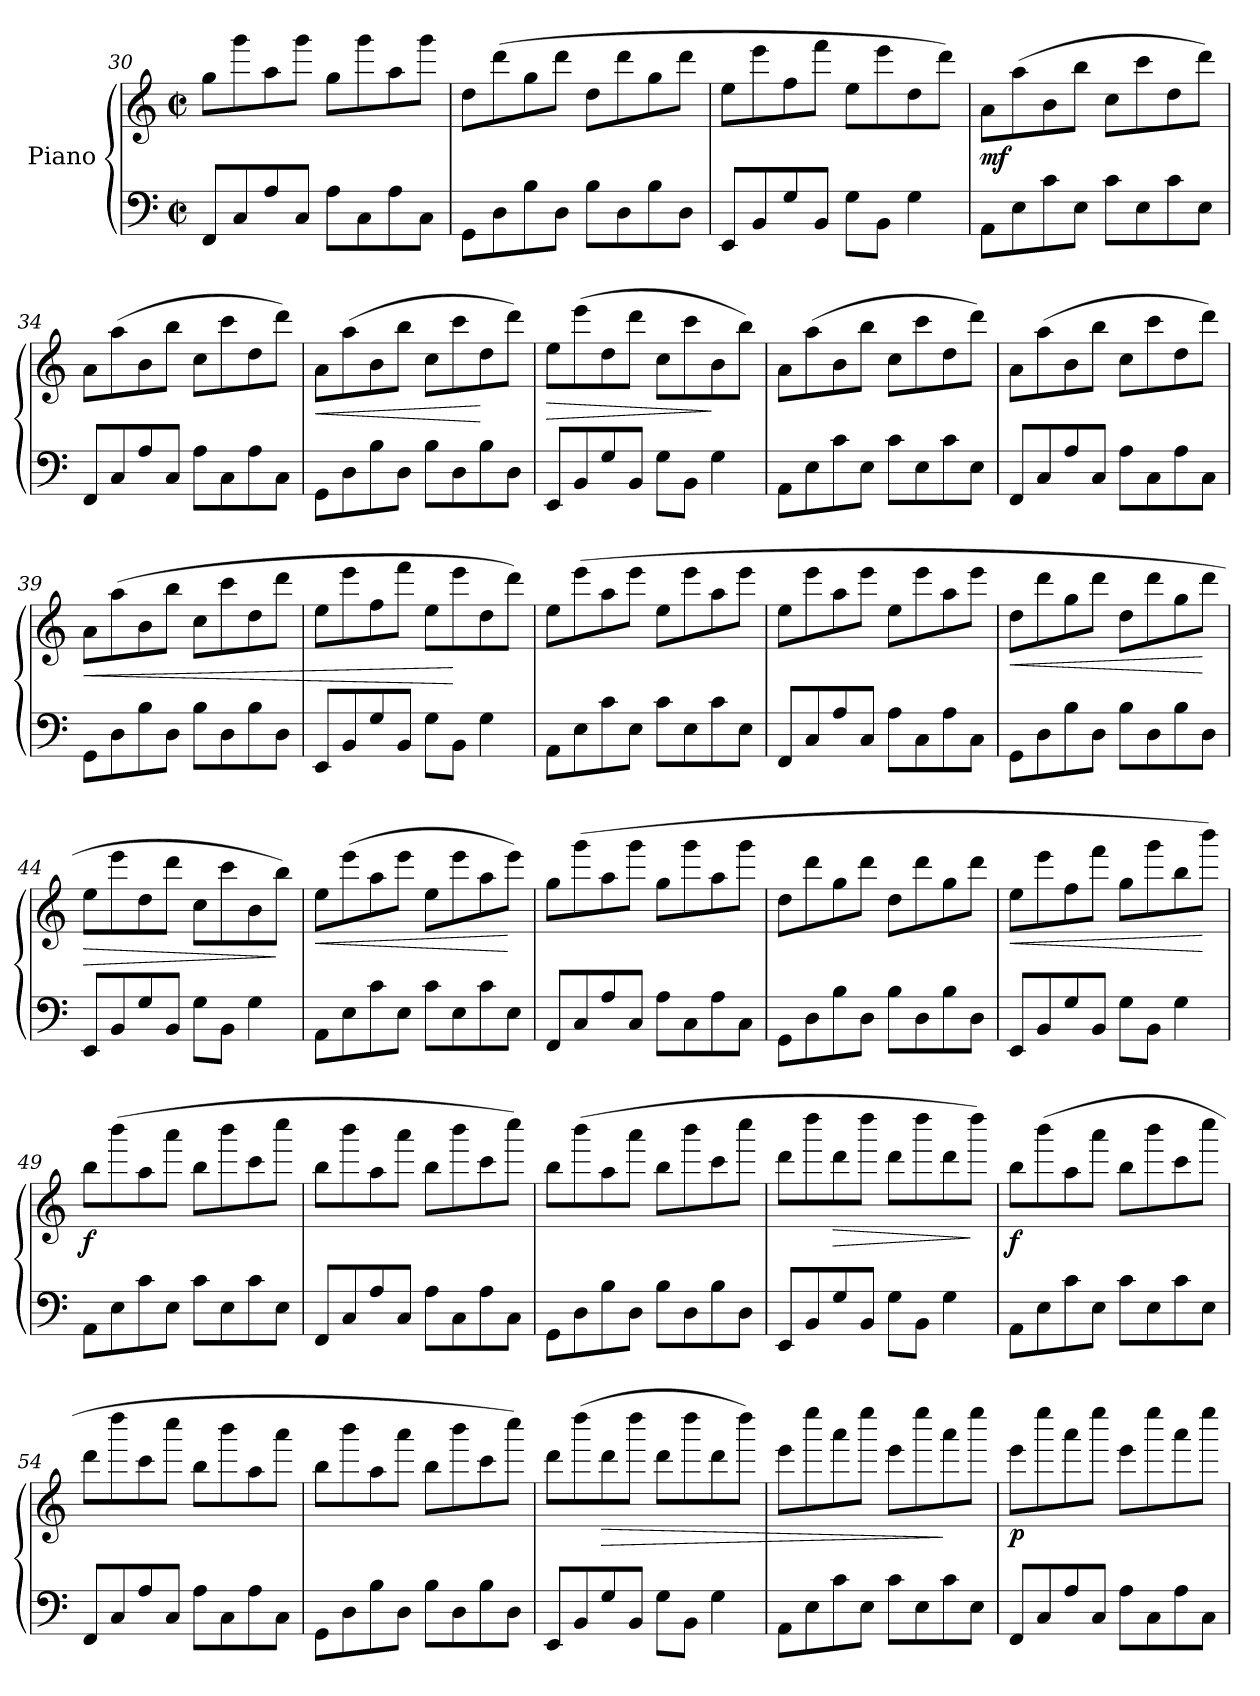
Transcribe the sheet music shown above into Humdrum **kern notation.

**kern	**kern	**dynam
*part1	*part1	*part1
*staff2	*staff1	*staff1/2
*I"Piano	*	*
*clefF4	*clefG2	*
*k[]	*k[]	*
*M2/2	*M2/2	*
*met(c|)	*met(c|)	*
=30	=30	=30
8FF/L	8gg\L	.
8C/	8ggg\	.
8A/	8aa\	.
8C/J	8ggg\J	.
8A\L	8gg\L	.
8C\	8ggg\	.
8A\	8aa\	.
8C\J	8ggg\J	.
=31	=31	=31
8GG\L	8dd\L	.
8D\	(>8ddd\	.
8B\	8gg\	.
8D\J	8ddd\J	.
8B\L	8dd\L	.
8D\	8ddd\	.
8B\	8gg\	.
8D\J	8ddd\J	.
!!LO:LB:g=z
=32	=32	=32
8EE/L	8ee\L	.
8BB/	8eee\	.
8G/	8ff\	.
8BB/J	8fff\J	.
8G\L	8ee\L	.
8BB\J	8eee\	.
4G\	8dd\	.
.	8ddd\J)	.
=33	=33	=33
!	!	!LO:DY:b
8AA\L	8a\L	mf
8E\	(>8aa\	.
8c\	8b\	.
8E\J	8bb\J	.
8c\L	8cc\L	.
8E\	8ccc\	.
8c\	8dd\	.
8E\J	8ddd\J)	.
=34	=34	=34
8FF/L	8a\L	.
8C/	(>8aa\	.
8A/	8b\	.
8C/J	8bb\J	.
8A\L	8cc\L	.
8C\	8ccc\	.
8A\	8dd\	.
8C\J	8ddd\J)	.
=35	=35	=35
!	!	!LO:HP:b
8GG\L	8a\L	<
8D\	(>8aa\	.
8B\	8b\	.
8D\J	8bb\J	.
8B\L	8cc\L	.
8D\	8ccc\	.
8B\	8dd\	[
8D\J	8ddd\J)	.
=36	=36	=36
!	!	!LO:HP:b
8EE/L	8ee\L	>
8BB/	(>8eee\	.
8G/	8dd\	.
8BB/J	8ddd\J	.
8G\L	8cc\L	.
8BB\J	8ccc\	.
4G\	8b\	]
.	8bb\J)	.
!!LO:LB:g=z
=37	=37	=37
8AA\L	8a\L	.
8E\	(>8aa\	.
8c\	8b\	.
8E\J	8bb\J	.
8c\L	8cc\L	.
8E\	8ccc\	.
8c\	8dd\	.
8E\J	8ddd\J)	.
=38	=38	=38
8FF/L	8a\L	.
8C/	(>8aa\	.
8A/	8b\	.
8C/J	8bb\J	.
8A\L	8cc\L	.
8C\	8ccc\	.
8A\	8dd\	.
8C\J	8ddd\J)	.
=39	=39	=39
!	!	!LO:HP:b
8GG\L	8a\L	<
8D\	(>8aa\	.
8B\	8b\	.
8D\J	8bb\J	.
8B\L	8cc\L	.
8D\	8ccc\	.
8B\	8dd\	.
8D\J	8ddd\J	.
=40	=40	=40
8EE/L	8ee\L	.
8BB/	8eee\	.
8G/	8ff\	.
8BB/J	8fff\J	.
8G\L	8ee\L	.
8BB\J	8eee\	[
4G\	8dd\	.
.	8ddd\J)	.
=41	=41	=41
8AA\L	8ee\L	.
8E\	(>8eee\	.
8c\	8aa\	.
8E\J	8eee\J	.
8c\L	8ee\L	.
8E\	8eee\	.
8c\	8aa\	.
8E\J	8eee\J	.
!!LO:LB:g=z
=42	=42	=42
8FF/L	8ee\L	.
8C/	8eee\	.
8A/	8aa\	.
8C/J	8eee\J	.
8A\L	8ee\L	.
8C\	8eee\	.
8A\	8aa\	.
8C\J	8eee\J	.
=43	=43	=43
!	!	!LO:HP:b
8GG\L	8dd\L	<
8D\	8ddd\	.
8B\	8gg\	.
8D\J	8ddd\J	.
8B\L	8dd\L	.
8D\	8ddd\	.
8B\	8gg\	.
8D\J	8ddd\J	[
=44	=44	=44
!	!	!LO:HP:b
8EE/L	8ee\L	>
8BB/	8eee\	.
8G/	8dd\	.
8BB/J	8ddd\J	.
8G\L	8cc\L	.
8BB\J	8ccc\	.
4G\	8b\	.
.	8bb\J)	]
=45	=45	=45
!	!	!LO:HP:b
8AA\L	8ee\L	<
8E\	(>8eee\	.
8c\	8aa\	.
8E\J	8eee\J	.
8c\L	8ee\L	.
8E\	8eee\	.
8c\	8aa\	.
8E\J	8eee\J)	[
=46	=46	=46
8FF/L	8gg\L	.
8C/	(>8ggg\	.
8A/	8aa\	.
8C/J	8ggg\J	.
8A\L	8gg\L	.
8C\	8ggg\	.
8A\	8aa\	.
8C\J	8ggg\J	.
!!LO:PB:g=z
=47	=47	=47
8GG\L	8dd\L	.
8D\	8ddd\	.
8B\	8gg\	.
8D\J	8ddd\J	.
8B\L	8dd\L	.
8D\	8ddd\	.
8B\	8gg\	.
8D\J	8ddd\J	.
=48	=48	=48
!	!	!LO:HP:b
8EE/L	8ee\L	<
8BB/	8eee\	.
8G/	8ff\	.
8BB/J	8fff\J	.
8G\L	8gg\L	.
8BB\J	8ggg\	.
4G\	8bb\	.
.	8bbb\J)	[
=49	=49	=49
!	!	!LO:DY:b
8AA\L	8bb\L	f
8E\	(>8bbb\	.
8c\	8aa\	.
8E\J	8aaa\J	.
8c\L	8bb\L	.
8E\	8bbb\	.
8c\	8ccc\	.
8E\J	8cccc\J	.
=50	=50	=50
8FF/L	8bb\L	.
8C/	8bbb\	.
8A/	8aa\	.
8C/J	8aaa\J	.
8A\L	8bb\L	.
8C\	8bbb\	.
8A\	8ccc\	.
8C\J	8cccc\J)	.
=51	=51	=51
8GG\L	8bb\L	.
8D\	(>8bbb\	.
8B\	8aa\	.
8D\J	8aaa\J	.
8B\L	8bb\L	.
8D\	8bbb\	.
8B\	8ccc\	.
8D\J	8cccc\J	.
!!LO:LB:g=z
=52	=52	=52
8EE/L	8ddd\L	.
8BB/	8dddd\	.
!	!	!LO:HP:b
8G/	8ddd\	>
8BB/J	8dddd\J	.
8G\L	8ddd\L	.
8BB\J	8dddd\	.
4G\	8ddd\	.
.	8dddd\J)	]
=53	=53	=53
!	!	!LO:DY:b
8AA\L	8bb\L	f
8E\	(>8bbb\	.
8c\	8aa\	.
8E\J	8aaa\J	.
8c\L	8bb\L	.
8E\	8bbb\	.
8c\	8ccc\	.
8E\J	8cccc\J	.
=54	=54	=54
8FF/L	8ddd\L	.
8C/	8dddd\	.
8A/	8ccc\	.
8C/J	8cccc\J	.
8A\L	8bb\L	.
8C\	8bbb\	.
8A\	8aa\	.
8C\J	8aaa\J	.
=55	=55	=55
8GG\L	8bb\L	.
8D\	8bbb\	.
8B\	8aa\	.
8D\J	8aaa\J	.
8B\L	8bb\L	.
8D\	8bbb\	.
8B\	8ccc\	.
8D\J	8cccc\J)	.
=56	=56	=56
8EE/L	8ddd\L	.
8BB/	(>8dddd\	.
!	!	!LO:HP:b
8G/	8ddd\	>
8BB/J	8dddd\J	.
8G\L	8ddd\L	.
8BB\J	8dddd\	.
4G\	8ddd\	.
.	8dddd\J)	.
!!LO:LB:g=z
=57	=57	=57
8AA\L	8eee\L	.
8E\	8eeee\	.
8c\	8aaa\	.
8E\J	8eeee\J	.
8c\L	8eee\L	.
8E\	8eeee\	.
8c\	8aaa\	]
8E\J	8eeee\J	.
=58	=58	=58
!	!	!LO:DY:b
8FF/L	8eee\L	p
8C/	8eeee\	.
8A/	8aaa\	.
8C/J	8eeee\J	.
8A\L	8eee\L	.
8C\	8eeee\	.
8A\	8aaa\	.
8C\J	8eeee\J	.
=	=	=
*-	*-	*-
